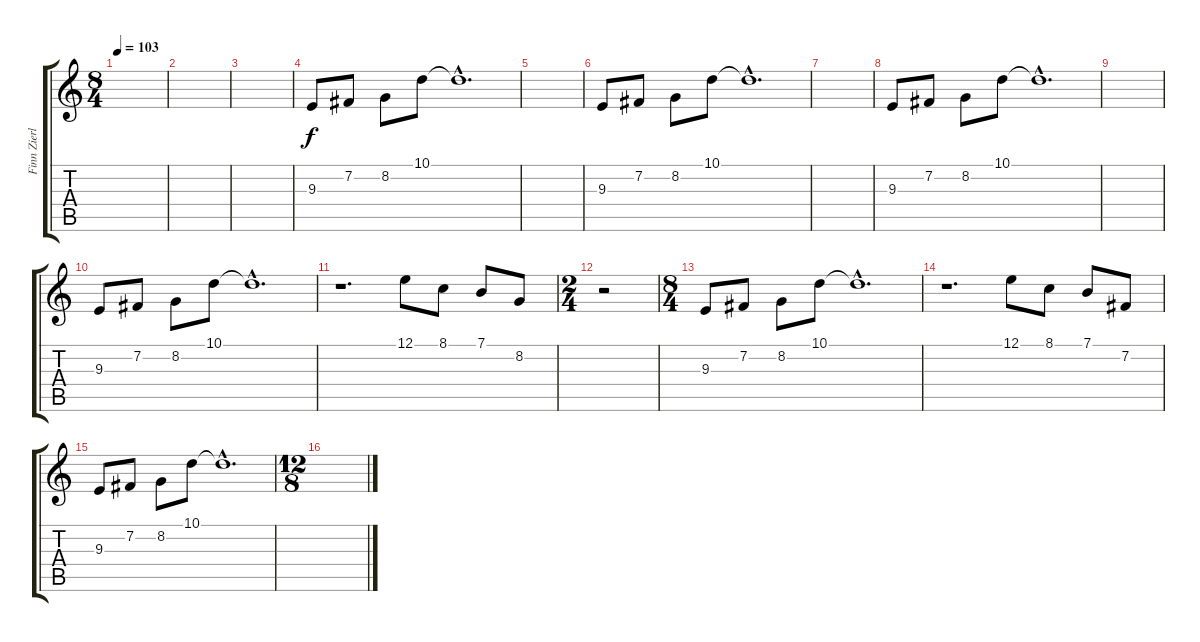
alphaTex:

\track ("Finn Zierler - keyboards  " "Finn Zierl") {instrument acousticgrandpiano}
\staff {score tabs}
\tuning (E4 B3 G3 D3 A2 E2) {hide}
\ts (8 4)
\tempo 103
\clef g2
\ks c
|
|
|
9.3.8 7.2.8 8.2.8 10.1.8 10.1{hac t}.1{d} |
|
9.3.8 7.2.8 8.2.8 10.1.8 10.1{hac t}.1{d} |
|
9.3.8 7.2.8 8.2.8 10.1.8 10.1{hac t}.1{d} |
|
9.3.8 7.2.8 8.2.8 10.1.8 10.1{hac t}.1{d} |
r.1{d} 12.1.8 8.1.8 7.1.8 8.2.8 |
\ts (2 4)
r.2 |
\ts (8 4)
9.3.8 7.2.8 8.2.8 10.1.8 10.1{hac t}.1{d} |
r.1{d} 12.1.8 8.1.8 7.1.8 7.2.8 |
9.3.8 7.2.8 8.2.8 10.1.8 10.1{hac t}.1{d} |
\ts (12 8)
